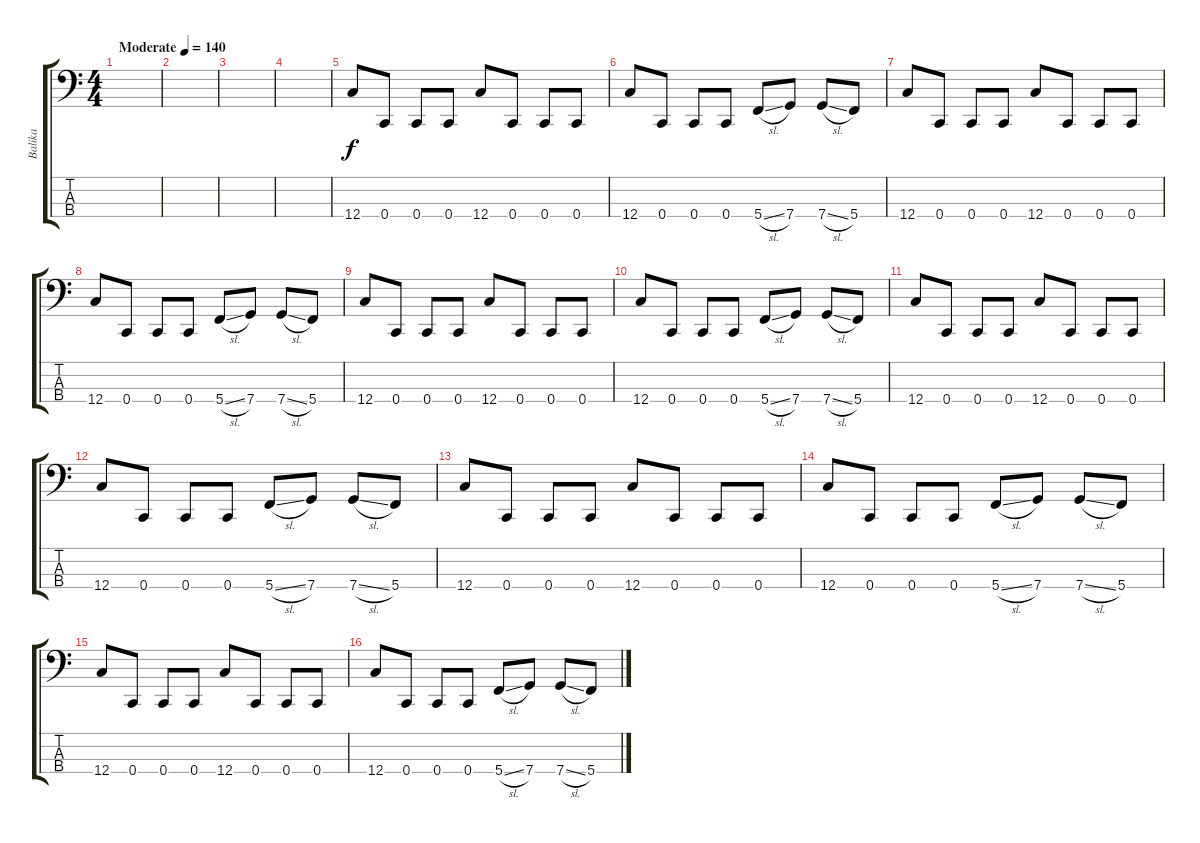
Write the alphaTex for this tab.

\track ("Balika" "Balika") {instrument electricbassfinger}
\staff {score tabs}
\tuning (Eb2 Bb1 F1 C1) {hide}
\ts (4 4)
\tempo (140 "Moderate")
\clef f4
\ks c
|
|
|
|
12.4.8 0.4.8 0.4.8 0.4.8 12.4.8 0.4.8 0.4.8 0.4.8 |
12.4.8 0.4.8 0.4.8 0.4.8 5.4{sl}.8 7.4.8 7.4{sl}.8 5.4.8 |
12.4.8 0.4.8 0.4.8 0.4.8 12.4.8 0.4.8 0.4.8 0.4.8 |
12.4.8 0.4.8 0.4.8 0.4.8 5.4{sl}.8 7.4.8 7.4{sl}.8 5.4.8 |
12.4.8 0.4.8 0.4.8 0.4.8 12.4.8 0.4.8 0.4.8 0.4.8 |
12.4.8 0.4.8 0.4.8 0.4.8 5.4{sl}.8 7.4.8 7.4{sl}.8 5.4.8 |
12.4.8 0.4.8 0.4.8 0.4.8 12.4.8 0.4.8 0.4.8 0.4.8 |
12.4.8 0.4.8 0.4.8 0.4.8 5.4{sl}.8 7.4.8 7.4{sl}.8 5.4.8 |
12.4.8 0.4.8 0.4.8 0.4.8 12.4.8 0.4.8 0.4.8 0.4.8 |
12.4.8 0.4.8 0.4.8 0.4.8 5.4{sl}.8 7.4.8 7.4{sl}.8 5.4.8 |
12.4.8 0.4.8 0.4.8 0.4.8 12.4.8 0.4.8 0.4.8 0.4.8 |
12.4.8 0.4.8 0.4.8 0.4.8 5.4{sl}.8 7.4.8 7.4{sl}.8 5.4.8
